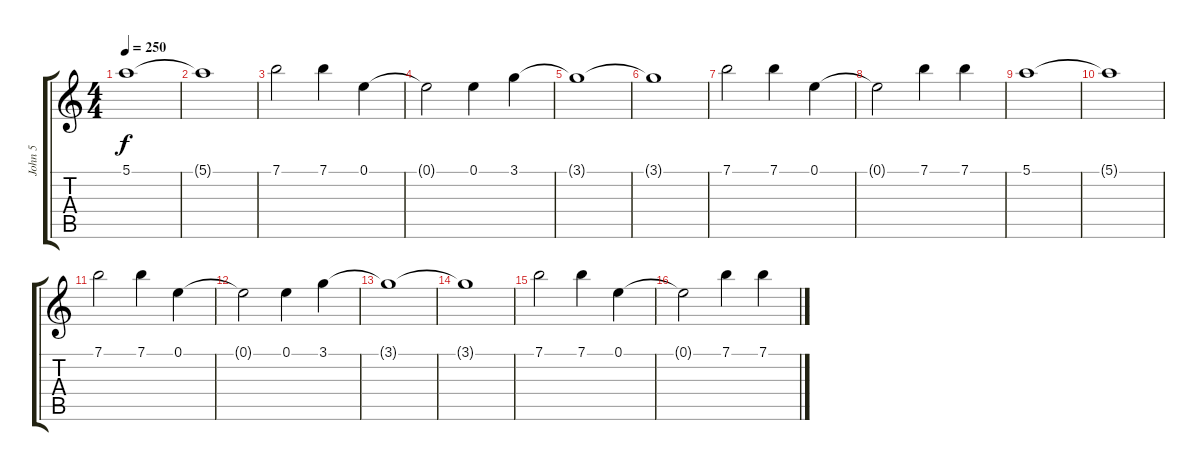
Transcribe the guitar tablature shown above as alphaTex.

\track ("John 5" "John 5") {instrument distortionguitar}
\staff {score tabs}
\tuning (E4 B3 G3 D3 A2 E2) {hide}
\ts (4 4)
\tempo 250
\clef g2
\ks c
5.1.1{dy f} |
5.1{t}.1 |
7.1.2 7.1.4 0.1.4 |
0.1{t}.2 0.1.4 3.1.4 |
3.1{t}.1 |
3.1{t}.1 |
7.1.2 7.1.4 0.1.4 |
0.1{t}.2 7.1.4 7.1.4 |
5.1.1 |
5.1{t}.1 |
7.1.2 7.1.4 0.1.4 |
0.1{t}.2 0.1.4 3.1.4 |
3.1{t}.1 |
3.1{t}.1 |
7.1.2 7.1.4 0.1.4 |
0.1{t}.2 7.1.4 7.1.4
